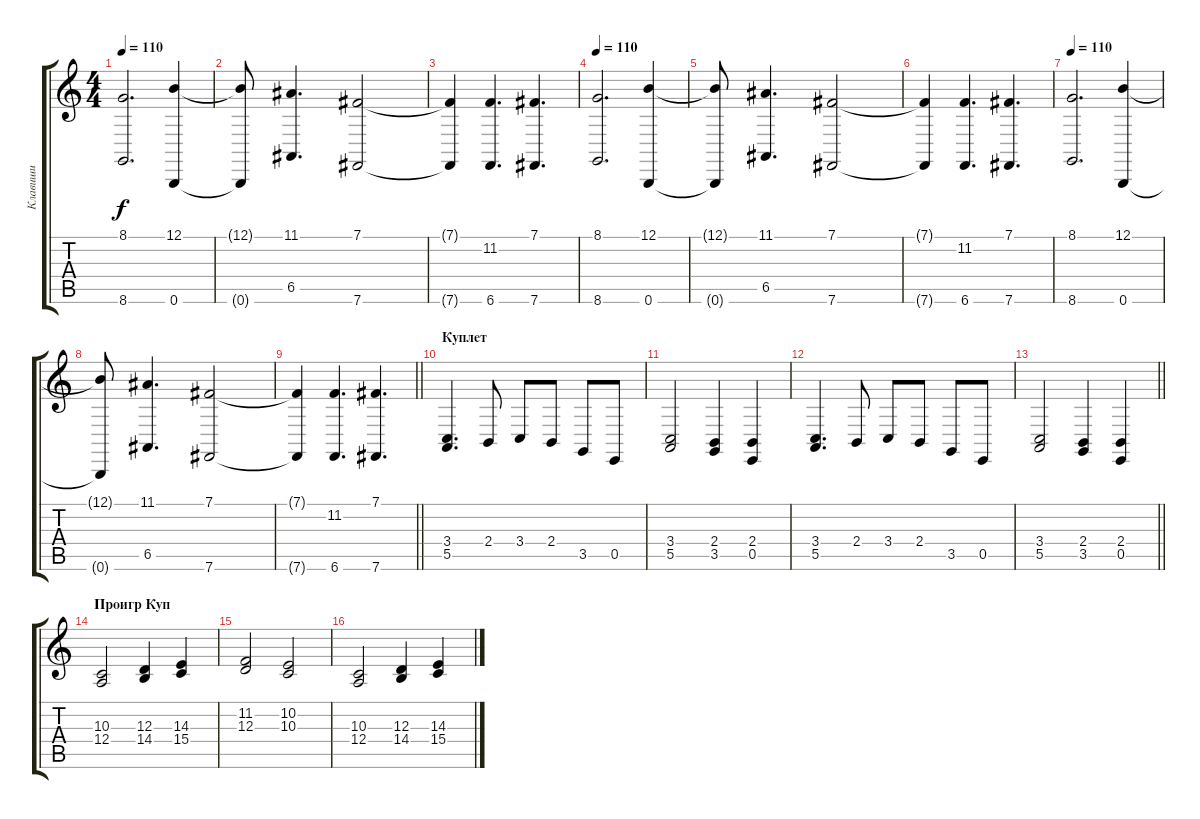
\track ("Клавиши" "Клавиши") {instrument choiraahs}
\staff {score tabs}
\tuning (B3 Gb3 D3 A2 E2 B1) {hide}
\ts (4 4)
\tempo 110
\clef g2
\ks c
(8.1 8.6).2{d dy f instrument choiraahs} (12.1 0.6).4 |
(12.1{t} 0.6{t}).8 (11.1 6.5).4{d} (7.1 7.6).2 |
(7.1{t} 7.6{t}).4 (11.2 6.6).4{d} (7.1 7.6).4{d} |
\tempo 110
(8.1 8.6).2{d instrument choiraahs} (12.1 0.6).4 |
(12.1{t} 0.6{t}).8 (11.1 6.5).4{d} (7.1 7.6).2 |
(7.1{t} 7.6{t}).4 (11.2 6.6).4{d} (7.1 7.6).4{d} |
\tempo 110
(8.1 8.6).2{d instrument choiraahs} (12.1 0.6).4 |
(12.1{t} 0.6{t}).8 (11.1 6.5).4{d} (7.1 7.6).2 |
\barLineRight lightlight
(7.1{t} 7.6{t}).4 (11.2 6.6).4{d} (7.1 7.6).4{d} |
\section ("" "Куплет")
(3.4 5.5).4{d} 2.4.8 3.4.8 2.4.8 3.5.8 0.5.8 |
(3.4 5.5).2 (2.4 3.5).4 (2.4 0.5).4 |
(3.4 5.5).4{d} 2.4.8 3.4.8 2.4.8 3.5.8 0.5.8 |
\barLineRight lightlight
(3.4 5.5).2 (2.4 3.5).4 (2.4 0.5).4 |
\section ("" "Проигр Куп")
(10.3 12.4).2 (12.3 14.4).4 (14.3 15.4).4 |
(11.2 12.3).2 (10.2 10.3).2 |
(10.3 12.4).2 (12.3 14.4).4 (14.3 15.4).4
